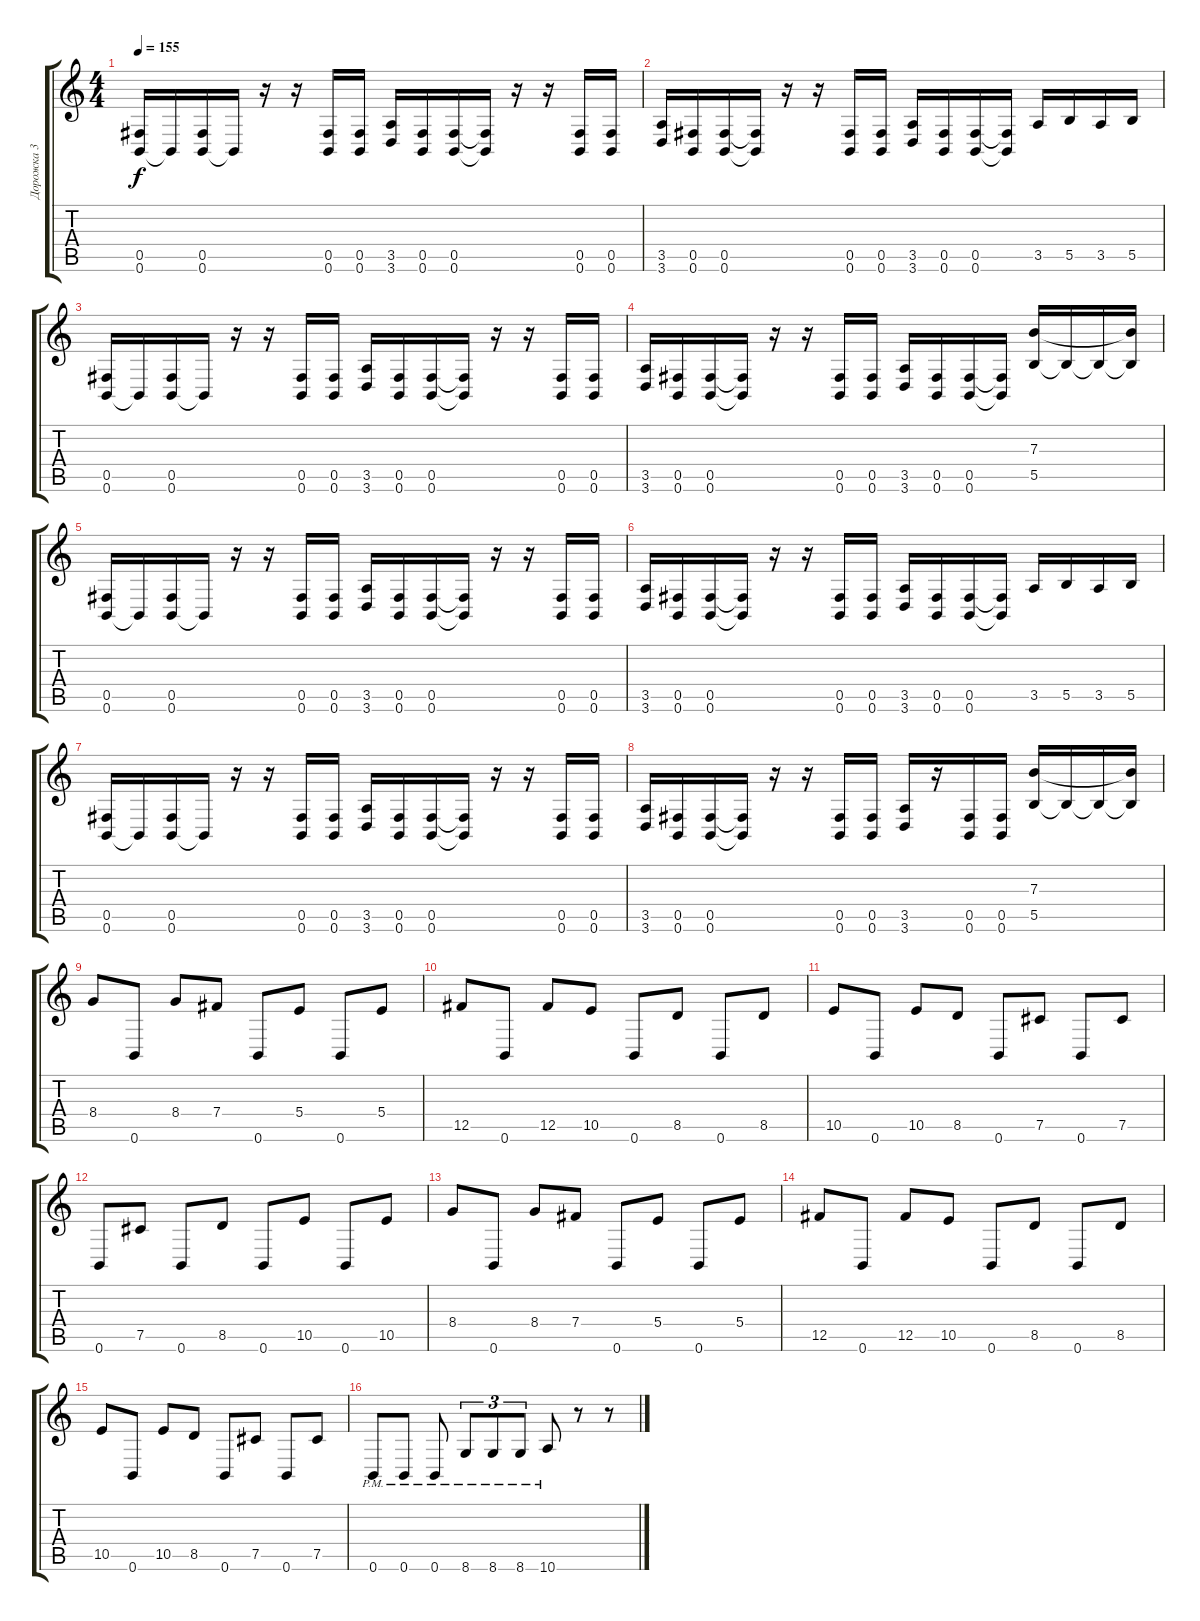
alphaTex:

\track ("Дорожка 3" "Дорожка 3") {instrument distortionguitar}
\staff {score tabs}
\tuning (Db4 Ab3 E3 B2 Gb2 B1) {hide}
\ts (4 4)
\tempo 155
\clef g2
\ks c
(0.5 0.6).16{dy f} 0.6{t}.16 (0.5 0.6).16 0.6{t}.16 r.16 r.16 (0.5 0.6).16 (0.5 0.6).16 (3.5 3.6).16 (0.5 0.6).16 (0.5 0.6).16 (0.5{t} 0.6{t}).16 r.16 r.16 (0.5 0.6).16 (0.5 0.6).16 |
(3.5 3.6).16 (0.5 0.6).16 (0.5 0.6).16 (0.5{t} 0.6{t}).16 r.16 r.16 (0.5 0.6).16 (0.5 0.6).16 (3.5 3.6).16 (0.5 0.6).16 (0.5 0.6).16 (0.5{t} 0.6{t}).16 3.5.16 5.5.16 3.5.16 5.5.16 |
(0.5 0.6).16 0.6{t}.16 (0.5 0.6).16 0.6{t}.16 r.16 r.16 (0.5 0.6).16 (0.5 0.6).16 (3.5 3.6).16 (0.5 0.6).16 (0.5 0.6).16 (0.5{t} 0.6{t}).16 r.16 r.16 (0.5 0.6).16 (0.5 0.6).16 |
(3.5 3.6).16 (0.5 0.6).16 (0.5 0.6).16 (0.5{t} 0.6{t}).16 r.16 r.16 (0.5 0.6).16 (0.5 0.6).16 (3.5 3.6).16 (0.5 0.6).16 (0.5 0.6).16 (0.5{t} 0.6{t}).16 (7.3 5.5).16 5.5{t}.16 5.5{t}.16 (7.3{t} 5.5{t}).16 |
(0.5 0.6).16 0.6{t}.16 (0.5 0.6).16 0.6{t}.16 r.16 r.16 (0.5 0.6).16 (0.5 0.6).16 (3.5 3.6).16 (0.5 0.6).16 (0.5 0.6).16 (0.5{t} 0.6{t}).16 r.16 r.16 (0.5 0.6).16 (0.5 0.6).16 |
(3.5 3.6).16 (0.5 0.6).16 (0.5 0.6).16 (0.5{t} 0.6{t}).16 r.16 r.16 (0.5 0.6).16 (0.5 0.6).16 (3.5 3.6).16 (0.5 0.6).16 (0.5 0.6).16 (0.5{t} 0.6{t}).16 3.5.16 5.5.16 3.5.16 5.5.16 |
(0.5 0.6).16 0.6{t}.16 (0.5 0.6).16 0.6{t}.16 r.16 r.16 (0.5 0.6).16 (0.5 0.6).16 (3.5 3.6).16 (0.5 0.6).16 (0.5 0.6).16 (0.5{t} 0.6{t}).16 r.16 r.16 (0.5 0.6).16 (0.5 0.6).16 |
(3.5 3.6).16 (0.5 0.6).16 (0.5 0.6).16 (0.5{t} 0.6{t}).16 r.16 r.16 (0.5 0.6).16 (0.5 0.6).16 (3.5 3.6).16 r.16 (0.5 0.6).16 (0.5 0.6).16 (7.3 5.5).16 5.5{t}.16 5.5{t}.16 (7.3{t} 5.5{t}).16 |
8.4.8 0.6.8 8.4.8 7.4.8 0.6.8 5.4.8 0.6.8 5.4.8 |
12.5.8 0.6.8 12.5.8 10.5.8 0.6.8 8.5.8 0.6.8 8.5.8 |
10.5.8 0.6.8 10.5.8 8.5.8 0.6.8 7.5.8 0.6.8 7.5.8 |
0.6.8 7.5.8 0.6.8 8.5.8 0.6.8 10.5.8 0.6.8 10.5.8 |
8.4.8 0.6.8 8.4.8 7.4.8 0.6.8 5.4.8 0.6.8 5.4.8 |
12.5.8 0.6.8 12.5.8 10.5.8 0.6.8 8.5.8 0.6.8 8.5.8 |
10.5.8 0.6.8 10.5.8 8.5.8 0.6.8 7.5.8 0.6.8 7.5.8 |
0.6{pm}.8 0.6{pm}.8 0.6{pm}.8 8.6{pm}.8{tu (3 2)} 8.6{pm}.8{tu (3 2)} 8.6{pm}.8{tu (3 2)} 10.6{pm}.8 r.8 r.8
